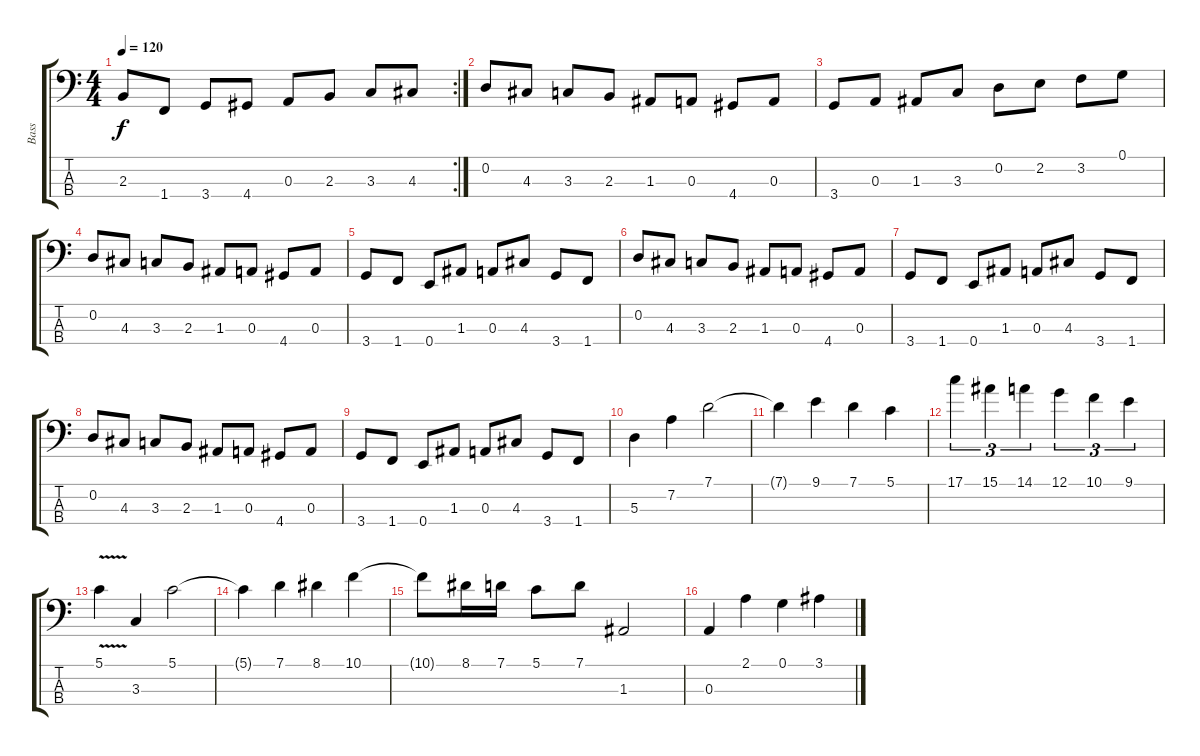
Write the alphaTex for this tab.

\track ("Bass" "Bass") {instrument electricbasspick}
\staff {score tabs}
\tuning (G2 D2 A1 E1) {hide}
\rc 2
\ts (4 4)
\tempo 120
\clef f4
\ks c
2.3.8{dy f} 1.4.8 3.4.8 4.4.8 0.3.8 2.3.8 3.3.8 4.3.8 |
0.2.8 4.3.8 3.3.8 2.3.8 1.3.8 0.3.8 4.4.8 0.3.8 |
3.4.8 0.3.8 1.3.8 3.3.8 0.2.8 2.2.8 3.2.8 0.1.8 |
0.2.8 4.3.8 3.3.8 2.3.8 1.3.8 0.3.8 4.4.8 0.3.8 |
3.4.8 1.4.8 0.4.8 1.3.8 0.3.8 4.3.8 3.4.8 1.4.8 |
0.2.8{volume 11 balance 7} 4.3.8 3.3.8 2.3.8 1.3.8 0.3.8 4.4.8 0.3.8 |
3.4.8 1.4.8 0.4.8 1.3.8 0.3.8 4.3.8 3.4.8 1.4.8 |
0.2.8 4.3.8 3.3.8 2.3.8 1.3.8 0.3.8 4.4.8 0.3.8 |
3.4.8 1.4.8 0.4.8 1.3.8 0.3.8 4.3.8 3.4.8 1.4.8 |
5.3.4{volume 13 instrument fretlessbass} 7.2.4 7.1.2 |
7.1{t}.4 9.1.4 7.1.4 5.1.4 |
17.1.4{tu (3 2)} 15.1.4{tu (3 2)} 14.1.4{tu (3 2)} 12.1.4{tu (3 2)} 10.1.4{tu (3 2)} 9.1.4{tu (3 2)} |
5.1{v}.4 3.3.4 5.1.2 |
5.1{t}.4 7.1.4 8.1.4 10.1.4 |
10.1{t}.8 8.1.16 7.1.16 5.1.8 7.1.8 1.3.2 |
0.3.4 2.1.4 0.1.4 3.1.4
